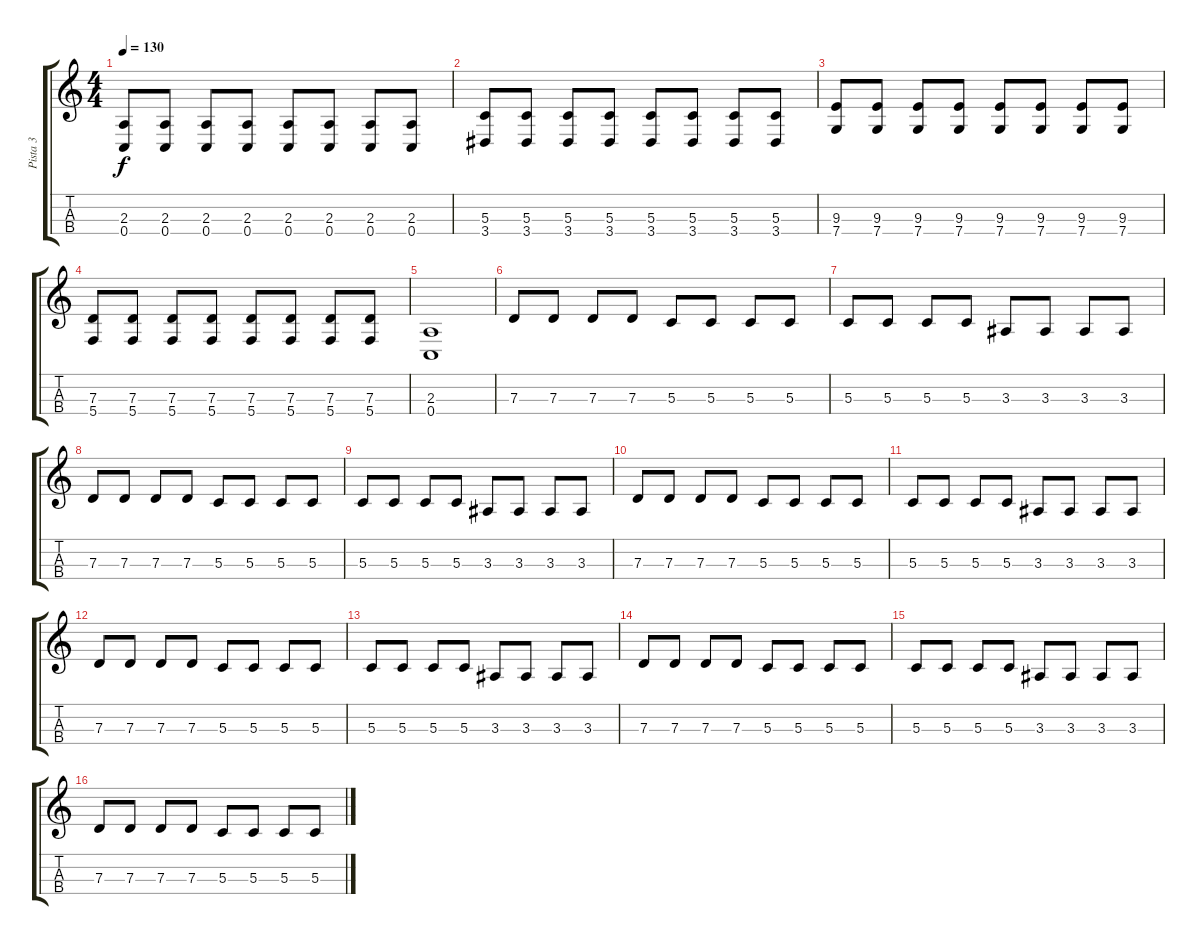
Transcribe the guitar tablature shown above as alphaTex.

\track ("Pista 3" "Pista 3") {instrument electricbassfinger}
\staff {score tabs}
\tuning (A3 C3 G2 C2) {hide}
\ts (4 4)
\tempo 130
\clef g2
\ks c
(2.3 0.4).8{dy f} (2.3 0.4).8 (2.3 0.4).8 (2.3 0.4).8 (2.3 0.4).8 (2.3 0.4).8 (2.3 0.4).8 (2.3 0.4).8 |
(5.3 3.4).8 (5.3 3.4).8 (5.3 3.4).8 (5.3 3.4).8 (5.3 3.4).8 (5.3 3.4).8 (5.3 3.4).8 (5.3 3.4).8 |
(9.3 7.4).8 (9.3 7.4).8 (9.3 7.4).8 (9.3 7.4).8 (9.3 7.4).8 (9.3 7.4).8 (9.3 7.4).8 (9.3 7.4).8 |
(7.3 5.4).8 (7.3 5.4).8 (7.3 5.4).8 (7.3 5.4).8 (7.3 5.4).8 (7.3 5.4).8 (7.3 5.4).8 (7.3 5.4).8 |
(2.3 0.4).1 |
7.3.8 7.3.8 7.3.8 7.3.8 5.3.8 5.3.8 5.3.8 5.3.8 |
5.3.8 5.3.8 5.3.8 5.3.8 3.3.8 3.3.8 3.3.8 3.3.8 |
7.3.8 7.3.8 7.3.8 7.3.8 5.3.8 5.3.8 5.3.8 5.3.8 |
5.3.8 5.3.8 5.3.8 5.3.8 3.3.8 3.3.8 3.3.8 3.3.8 |
7.3.8 7.3.8 7.3.8 7.3.8 5.3.8 5.3.8 5.3.8 5.3.8 |
5.3.8 5.3.8 5.3.8 5.3.8 3.3.8 3.3.8 3.3.8 3.3.8 |
7.3.8 7.3.8 7.3.8 7.3.8 5.3.8 5.3.8 5.3.8 5.3.8 |
5.3.8 5.3.8 5.3.8 5.3.8 3.3.8 3.3.8 3.3.8 3.3.8 |
7.3.8 7.3.8 7.3.8 7.3.8 5.3.8 5.3.8 5.3.8 5.3.8 |
5.3.8 5.3.8 5.3.8 5.3.8 3.3.8 3.3.8 3.3.8 3.3.8 |
7.3.8 7.3.8 7.3.8 7.3.8 5.3.8 5.3.8 5.3.8 5.3.8
